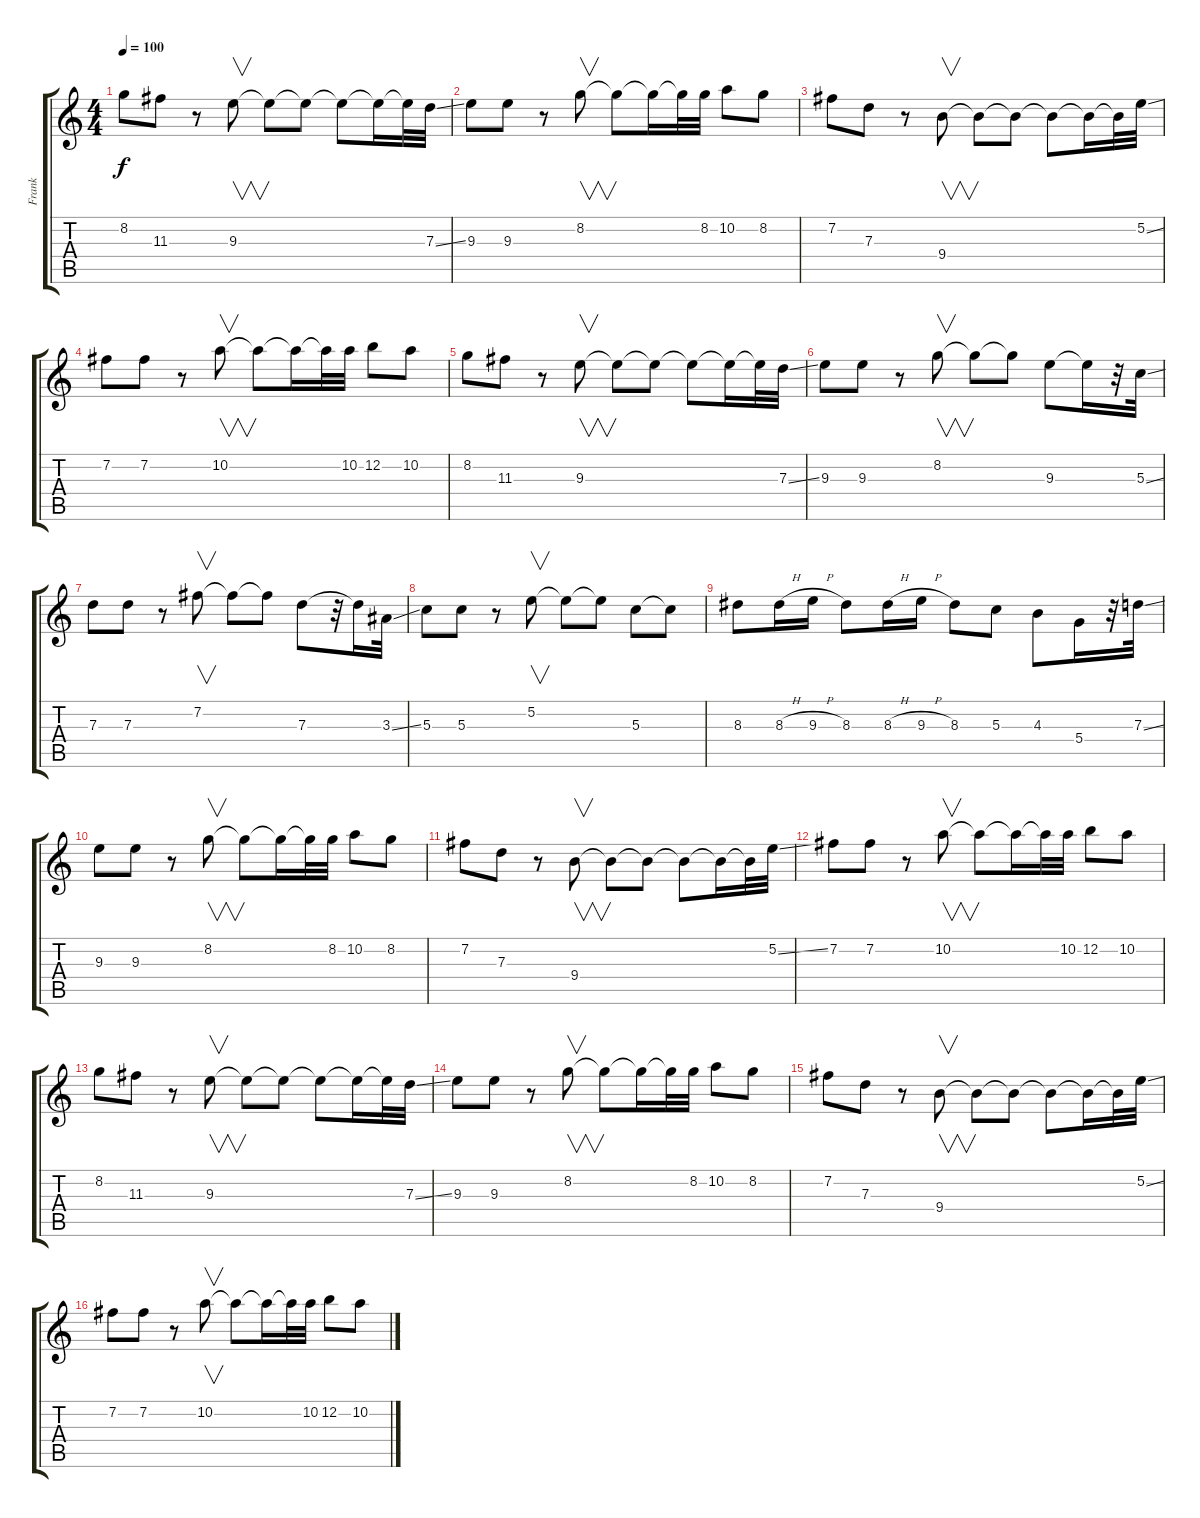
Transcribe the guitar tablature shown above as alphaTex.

\track ("Frank" "Frank") {instrument overdrivenguitar}
\staff {score tabs}
\tuning (E4 B3 G3 D3 A2 E2) {hide}
\ts (4 4)
\tempo 100
\clef g2
\ks c
8.2.8{dy f} 11.3.8 r.8 9.3.8{v} 9.3{t}.8 9.3{t}.8 9.3{t}.8 9.3{t}.16 9.3{t}.32 7.3{ss}.32 |
9.3.8 9.3.8 r.8 8.2.8{v} 8.2{t}.8 8.2{t}.16 8.2{t}.32 8.2.32 10.2.8 8.2.8 |
7.2.8 7.3.8 r.8 9.4.8{v} 9.4{t}.8 9.4{t}.8 9.4{t}.8 9.4{t}.16 9.4{t}.32 5.2{ss}.32 |
7.2.8 7.2.8 r.8 10.2.8{v} 10.2{t}.8 10.2{t}.16 10.2{t}.32 10.2.32 12.2.8 10.2.8 |
8.2.8 11.3.8 r.8 9.3.8{v} 9.3{t}.8 9.3{t}.8 9.3{t}.8 9.3{t}.16 9.3{t}.32 7.3{ss}.32 |
9.3.8 9.3.8 r.8 8.2.8{v} 8.2{t}.8 8.2{t}.8 9.3.8 9.3{t}.16 r.32 5.3{ss}.32 |
7.3.8 7.3.8 r.8 7.2.8{v} 7.2{t}.8 7.2{t}.8 7.3.8 r.32 7.3{t}.16 3.3{ss}.32 |
5.3.8 5.3.8 r.8 5.2.8{v} 5.2{t}.8 5.2{t}.8 5.3.8 5.3{t}.8 |
8.3.8 8.3{h}.16 9.3{h}.16 8.3.8 8.3{h}.16 9.3{h}.16 8.3.8 5.3.8 4.3.8 5.4.16 r.32 7.3{ss}.32 |
9.3.8 9.3.8 r.8 8.2.8{v} 8.2{t}.8 8.2{t}.16 8.2{t}.32 8.2.32 10.2.8 8.2.8 |
7.2.8 7.3.8 r.8 9.4.8{v} 9.4{t}.8 9.4{t}.8 9.4{t}.8 9.4{t}.16 9.4{t}.32 5.2{ss}.32 |
7.2.8 7.2.8 r.8 10.2.8{v} 10.2{t}.8 10.2{t}.16 10.2{t}.32 10.2.32 12.2.8 10.2.8 |
8.2.8 11.3.8 r.8 9.3.8{v} 9.3{t}.8 9.3{t}.8 9.3{t}.8 9.3{t}.16 9.3{t}.32 7.3{ss}.32 |
9.3.8 9.3.8 r.8 8.2.8{v} 8.2{t}.8 8.2{t}.16 8.2{t}.32 8.2.32 10.2.8 8.2.8 |
7.2.8 7.3.8 r.8 9.4.8{v} 9.4{t}.8 9.4{t}.8 9.4{t}.8 9.4{t}.16 9.4{t}.32 5.2{ss}.32 |
7.2.8 7.2.8 r.8 10.2.8{v} 10.2{t}.8 10.2{t}.16 10.2{t}.32 10.2.32 12.2.8 10.2.8
